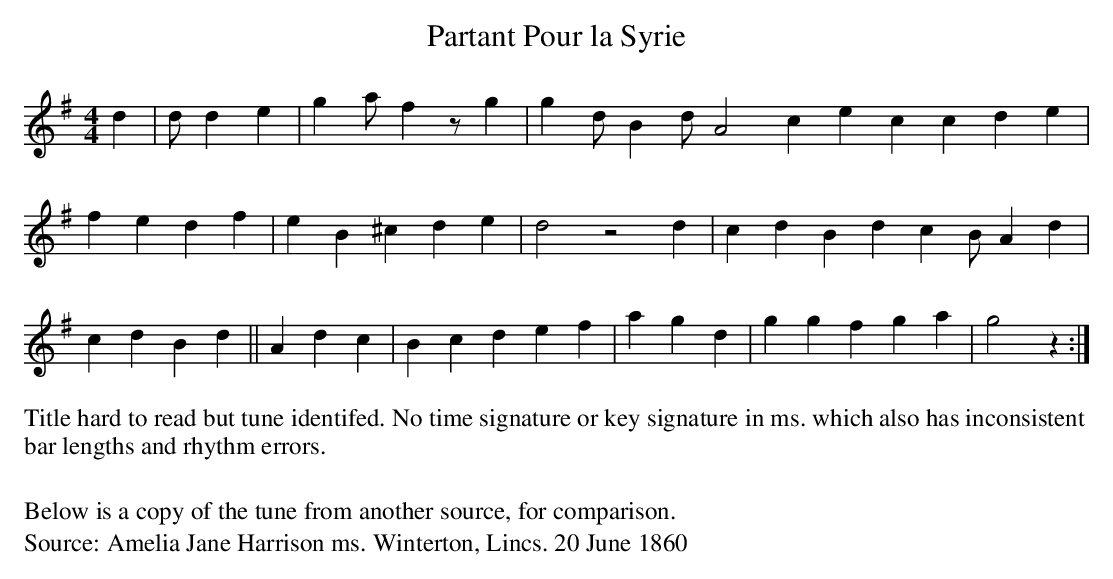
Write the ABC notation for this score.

X:1
T:Partant Pour la Syrie
M:4/4
L:1/8
K:G
d2|dd2e2|g2af2zg2|g2dB2dA4c2e2c2c2d2e2|
f2e2d2f2|e2B2^c2d2e2|d4z4d2|c2d2B2d2 c2BA2d2|
c2d2B2d2||A2d2c2|B2c2d2e2f2|a2g2d2|g2g2f2g2a2|g4z2:|
